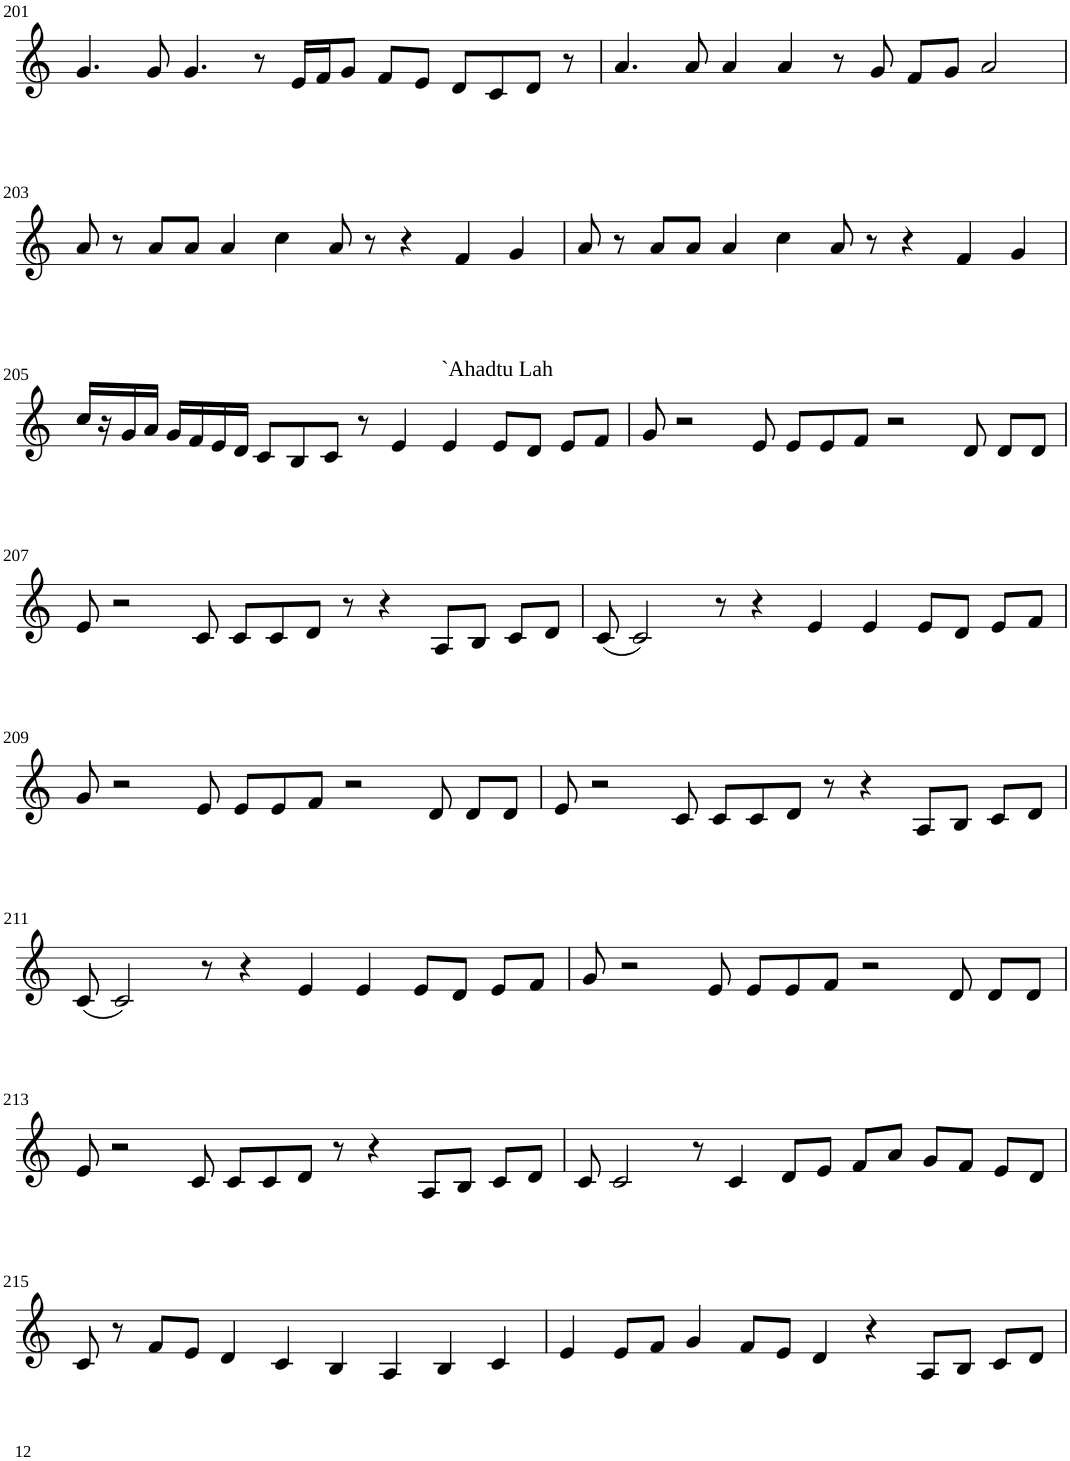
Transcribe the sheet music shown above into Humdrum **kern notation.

**kern
*part1
*staff1
*I"Violin
!!LO:PB:g=z
*clefG2
*k[]
*M8/4
=201
4.g/
8g/
4.g/
8r
16e/LL
16f/J
8g/J
8f/L
8e/J
8d/L
8c/
8d/J
8r
=202
4.a/
8a/
4a/
4a/
8r
8g/
8f/L
8g/J
2a/
!!LO:LB:g=z
=203
8a/
8r
8a/L
8a/J
4a/
4cc\
8a/
8r
4r
4f/
4g/
=204
8a/
8r
8a/L
8a/J
4a/
4cc\
8a/
8r
4r
4f/
4g/
!!LO:LB:g=z
=205
16cc/LL
16r
16g/
16a/JJ
16g/LL
16f/
16e/
16d/JJ
8c/L
8B/
8c/J
8r
4e/
!LO:TX:a:t=`Ahadtu Lah
4e/
8e/L
8d/J
8e/L
8f/J
=206
8g/
2r
8e/
8e/L
8e/
8f/J
2r
8d/
8d/L
8d/J
!!LO:LB:g=z
=207
8e/
2r
8c/
8c/L
8c/
8d/J
8r
4r
8A/L
8B/J
8c/L
8d/J
=208
(8c/
2c/)
8r
4r
4e/
4e/
8e/L
8d/J
8e/L
8f/J
!!LO:LB:g=z
=209
8g/
2r
8e/
8e/L
8e/
8f/J
2r
8d/
8d/L
8d/J
=210
8e/
2r
8c/
8c/L
8c/
8d/J
8r
4r
8A/L
8B/J
8c/L
8d/J
!!LO:LB:g=z
=211
(8c/
2c/)
8r
4r
4e/
4e/
8e/L
8d/J
8e/L
8f/J
=212
8g/
2r
8e/
8e/L
8e/
8f/J
2r
8d/
8d/L
8d/J
!!LO:LB:g=z
=213
8e/
2r
8c/
8c/L
8c/
8d/J
8r
4r
8A/L
8B/J
8c/L
8d/J
=214
8c/
2c/
8r
4c/
8d/L
8e/J
8f/L
8a/J
8g/L
8f/J
8e/L
8d/J
!!LO:LB:g=z
=215
8c/
8r
8f/L
8e/J
4d/
4c/
4B/
4A/
4B/
4c/
=216
4e/
8e/L
8f/J
4g/
8f/L
8e/J
4d/
4r
8A/L
8B/J
8c/L
8d/J
=
*-
